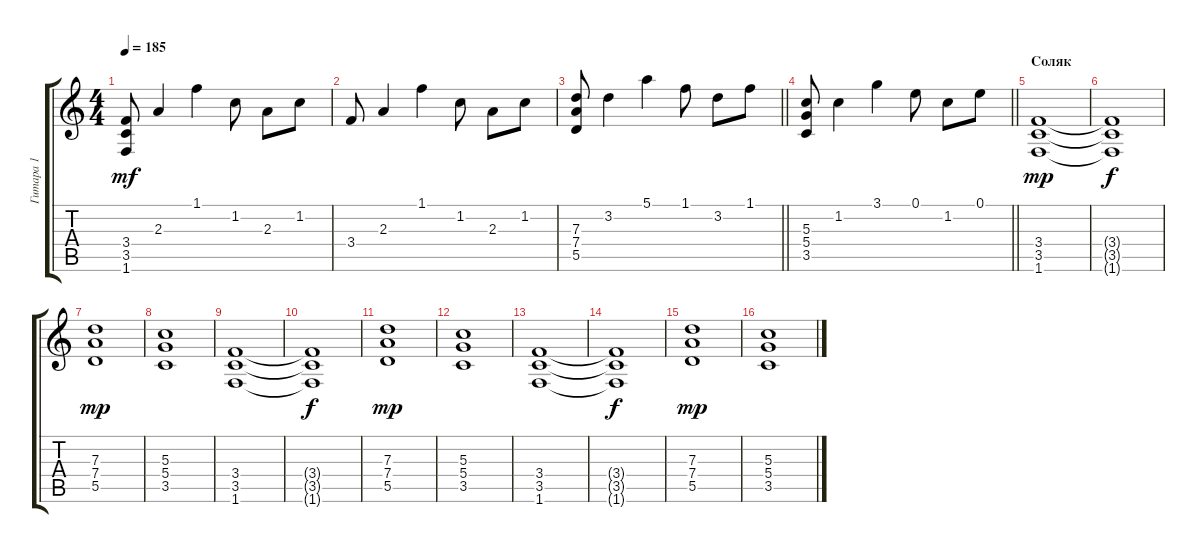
\track ("Гитара 1" "Гитара 1") {instrument distortionguitar}
\staff {score tabs}
\tuning (E4 B3 G3 D3 A2 E2) {hide}
\ts (4 4)
\tempo 185
\clef g2
\ks c
(3.4 3.5 1.6).8{dy mf} 2.3.4 1.1.4 1.2.8 2.3.8 1.2.8 |
3.4.8 2.3.4 1.1.4 1.2.8 2.3.8 1.2.8 |
\barLineRight lightlight
(7.3 7.4 5.5).8 3.2.4 5.1.4 1.1.8 3.2.8 1.1.8 |
\barLineRight lightlight
(5.3 5.4 3.5).8 1.2.4 3.1.4 0.1.8 1.2.8 0.1.8 |
\section ("" "Соляк")
(3.4 3.5 1.6).1{dy mp} |
(3.4{t} 3.5{t} 1.6{t}).1{dy f} |
(7.3 7.4 5.5).1{dy mp} |
(5.3 5.4 3.5).1 |
(3.4 3.5 1.6).1 |
(3.4{t} 3.5{t} 1.6{t}).1{dy f} |
(7.3 7.4 5.5).1{dy mp} |
(5.3 5.4 3.5).1 |
(3.4 3.5 1.6).1 |
(3.4{t} 3.5{t} 1.6{t}).1{dy f} |
(7.3 7.4 5.5).1{dy mp} |
(5.3 5.4 3.5).1
